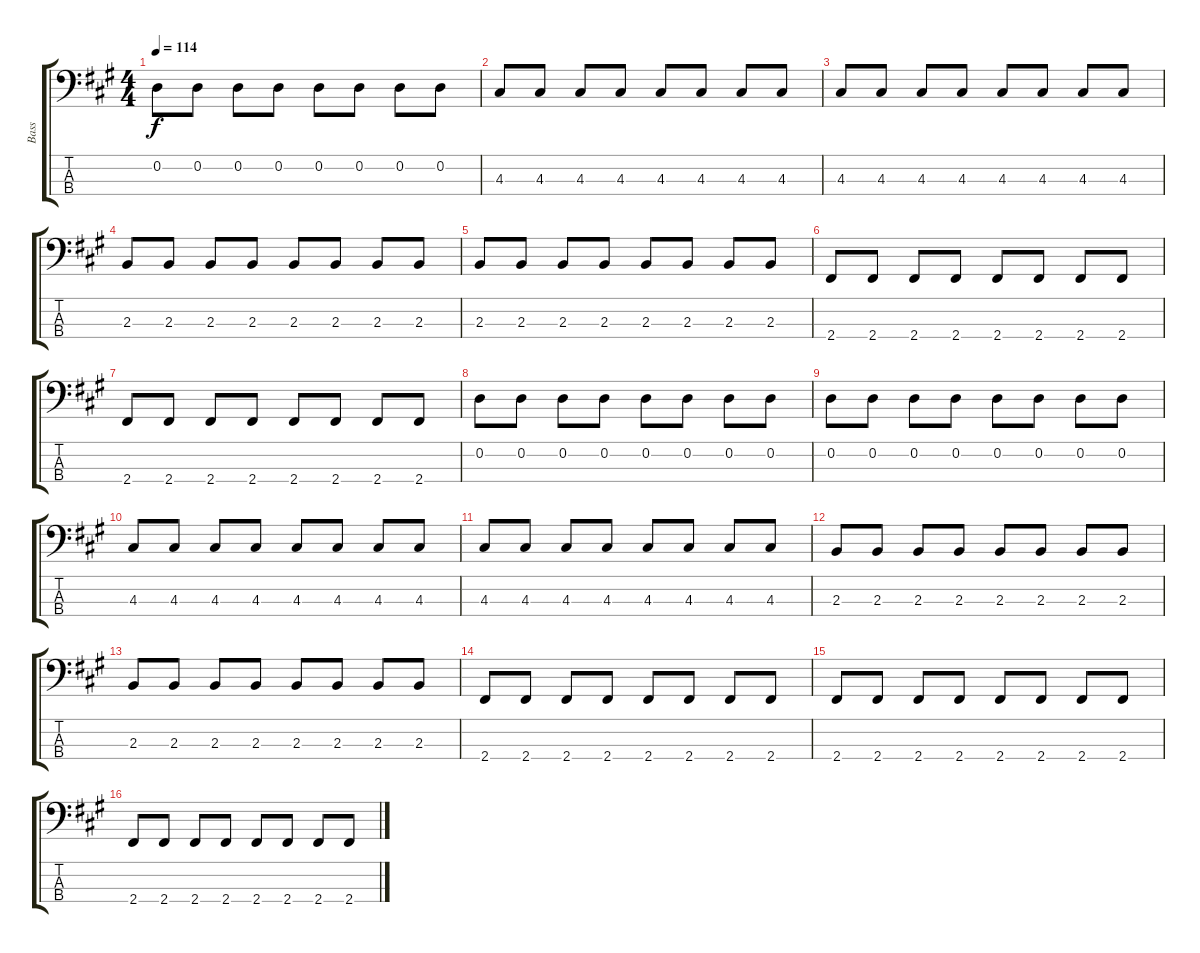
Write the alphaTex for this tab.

\track ("Bass" "Bass") {instrument electricbassfinger}
\staff {score tabs}
\tuning (G2 D2 A1 E1) {hide}
\ts (4 4)
\tempo 114
\clef f4
\ks a
0.2.8{dy f} 0.2.8 0.2.8 0.2.8 0.2.8 0.2.8 0.2.8 0.2.8 |
4.3.8 4.3.8 4.3.8 4.3.8 4.3.8 4.3.8 4.3.8 4.3.8 |
4.3.8 4.3.8 4.3.8 4.3.8 4.3.8 4.3.8 4.3.8 4.3.8 |
2.3.8 2.3.8 2.3.8 2.3.8 2.3.8 2.3.8 2.3.8 2.3.8 |
2.3.8 2.3.8 2.3.8 2.3.8 2.3.8 2.3.8 2.3.8 2.3.8 |
2.4.8 2.4.8 2.4.8 2.4.8 2.4.8 2.4.8 2.4.8 2.4.8 |
2.4.8 2.4.8 2.4.8 2.4.8 2.4.8 2.4.8 2.4.8 2.4.8 |
0.2.8 0.2.8 0.2.8 0.2.8 0.2.8 0.2.8 0.2.8 0.2.8 |
0.2.8 0.2.8 0.2.8 0.2.8 0.2.8 0.2.8 0.2.8 0.2.8 |
4.3.8 4.3.8 4.3.8 4.3.8 4.3.8 4.3.8 4.3.8 4.3.8 |
4.3.8 4.3.8 4.3.8 4.3.8 4.3.8 4.3.8 4.3.8 4.3.8 |
2.3.8 2.3.8 2.3.8 2.3.8 2.3.8 2.3.8 2.3.8 2.3.8 |
2.3.8 2.3.8 2.3.8 2.3.8 2.3.8 2.3.8 2.3.8 2.3.8 |
2.4.8 2.4.8 2.4.8 2.4.8 2.4.8 2.4.8 2.4.8 2.4.8 |
2.4.8 2.4.8 2.4.8 2.4.8 2.4.8 2.4.8 2.4.8 2.4.8 |
2.4.8 2.4.8 2.4.8 2.4.8 2.4.8 2.4.8 2.4.8 2.4.8
